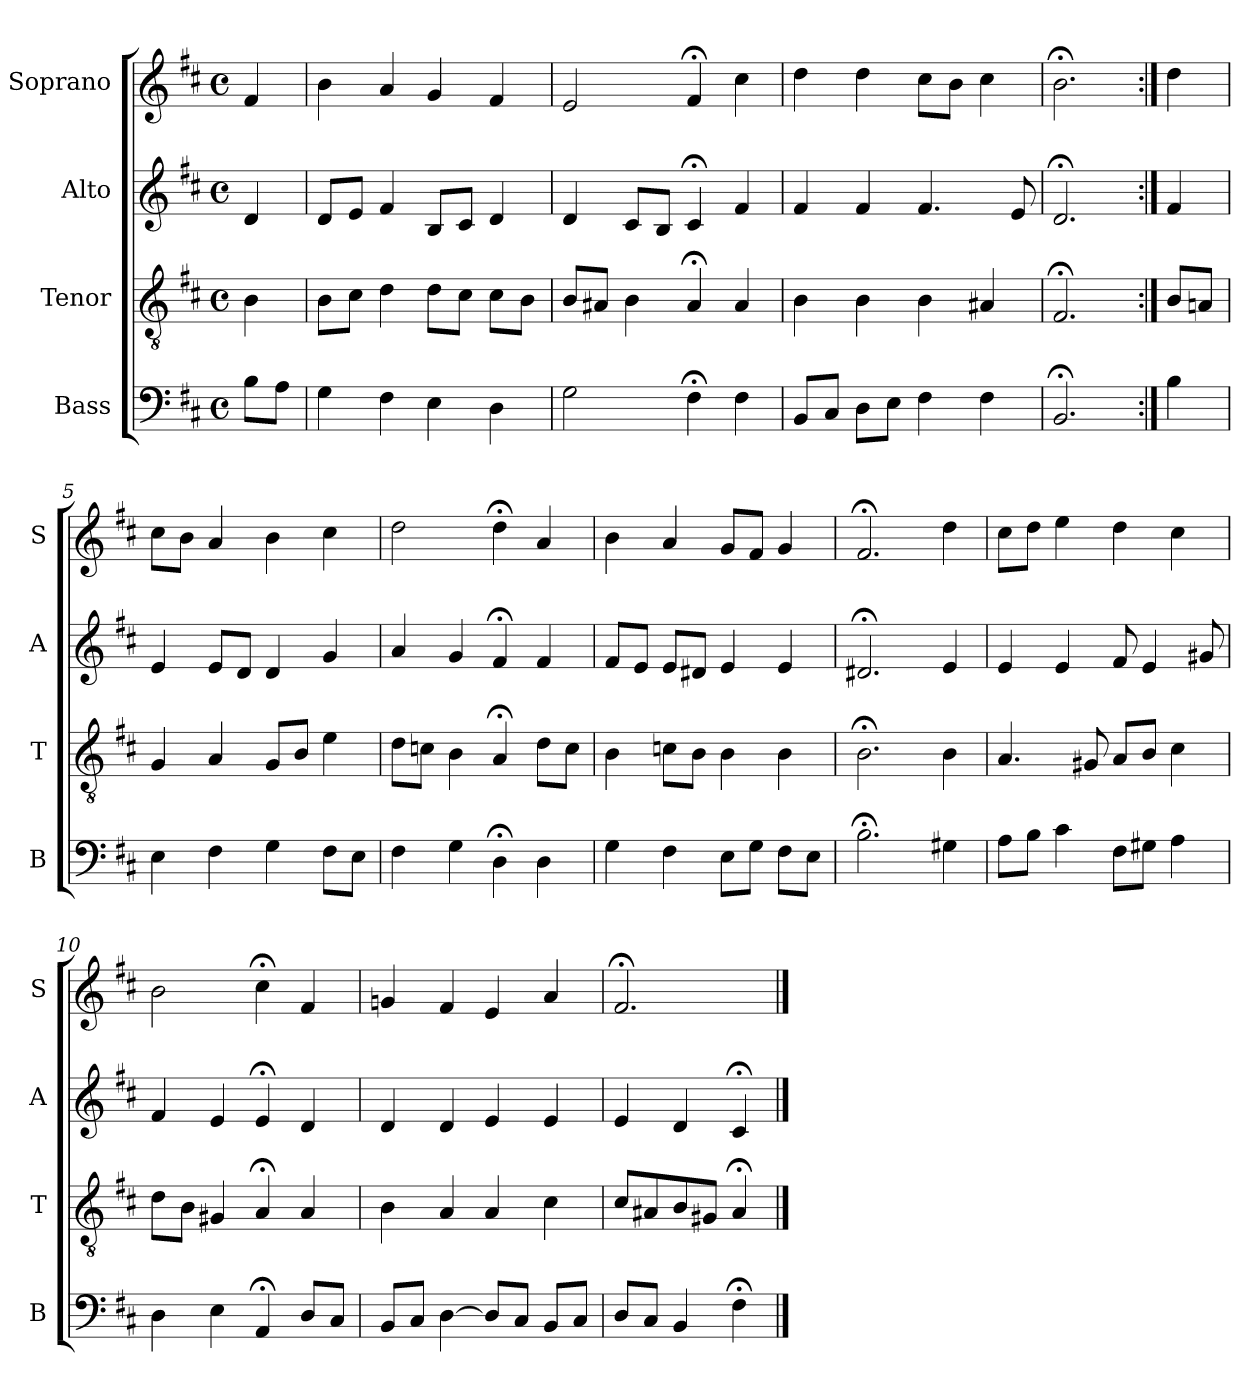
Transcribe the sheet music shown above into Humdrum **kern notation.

**kern	**kern	**kern	**kern
*part4	*part3	*part2	*part1
*staff4	*staff3	*staff2	*staff1
*I"Bass	*I"Tenor	*I"Alto	*I"Soprano
*I'B	*I'T	*I'A	*I'S
*clefF4	*clefGv2	*clefG2	*clefG2
*k[f#c#]	*k[f#c#]	*k[f#c#]	*k[f#c#]
*b:	*b:	*b:	*b:
*M4/4	*M4/4	*M4/4	*M4/4
*met(c)	*met(c)	*met(c)	*met(c)
*MM100	*MM100	*MM100	*MM100
=	=	=	=
8BL	4B	4d	4f#
8AJ	.	.	.
=1	=1	=1	=1
4G	8BL	8dL	4b
.	8c#J	8eJ	.
4F#	4d	4f#	4a
4E	8dL	8BL	4g
.	8c#J	8c#J	.
4D	8c#L	4d	4f#
.	8BJ	.	.
=2	=2	=2	=2
2G	8BL	4d	2e
.	8A#XJ	.	.
.	4B	8c#L	.
.	.	8BJ	.
4F#;<	4A#;<	4c#;<i	4f#;<i
4F#	4A#	4f#i	4cc#i
=3	=3	=3	=3
8BBL	4B	4f#	4dd
8C#J	.	.	.
8DL	4B	4f#	4dd
8EJ	.	.	.
4F#	4B	4.f#	8cc#L
.	.	.	8bJ
4F#	4A#X	.	4cc#
.	.	8e	.
=4	=4	=4	=4
2.BB;<	2.F#;<i	2.d;<i	2.b;<
=:|!	=:|!	=:|!	=:|!
4B	8BiL	4f#i	4dd
.	8AnJ	.	.
=5	=5	=5	=5
4E	4G	4e	8cc#L
.	.	.	8bJ
4F#	4A	8eL	4a
.	.	8dJ	.
4G	8GL	4d	4b
.	8BJ	.	.
8F#L	4e	4g	4cc#
8EJ	.	.	.
=6	=6	=6	=6
4F#	8dL	4a	2dd
.	8cnJ	.	.
4G	4B	4g	.
4D;<	4A;<	4f#;<	4dd;<
4D	8dL	4f#	4a
.	8cJ	.	.
=7	=7	=7	=7
4G	4B	8f#L	4b
.	.	8eJ	.
4F#	8cnL	8eL	4a
.	8BJ	8d#XJ	.
8EL	4B	4e	8gL
8GJ	.	.	8f#J
8F#L	4B	4e	4g
8EJ	.	.	.
=8	=8	=8	=8
2.B;<	2.B;<	2.d#X;<	2.f#;<
4G#X	4B	4e	4dd
=9	=9	=9	=9
8AL	4.A	4e	8cc#L
8BJ	.	.	8ddJ
4c#	.	4e	4ee
.	8G#X	.	.
8F#L	8AL	8f#	4dd
8G#XJ	8BJ	4e	.
4A	4c#	.	4cc#
.	.	8g#X	.
=10	=10	=10	=10
4D	8dL	4f#	2b
.	8BJ	.	.
4E	4G#X	4e	.
4AA;<	4A;<	4e;<	4cc#;<
8DL	4A	4d	4f#
8C#J	.	.	.
=11	=11	=11	=11
8BBL	4B	4d	4gn
8C#J	.	.	.
[4D	4A	4d	4f#
8DL]	4A	4e	4e
8C#J	.	.	.
8BBL	4c#	4e	4a
8C#J	.	.	.
=12	=12	=12	=12
8DL	8c#L	4e	2.f#;<
8C#J	8A#X	.	.
4BB	8B	4d	.
.	8G#XJ	.	.
4F#;<	4A#;<	4c#;<	.
==	==	==	==
*-	*-	*-	*-
